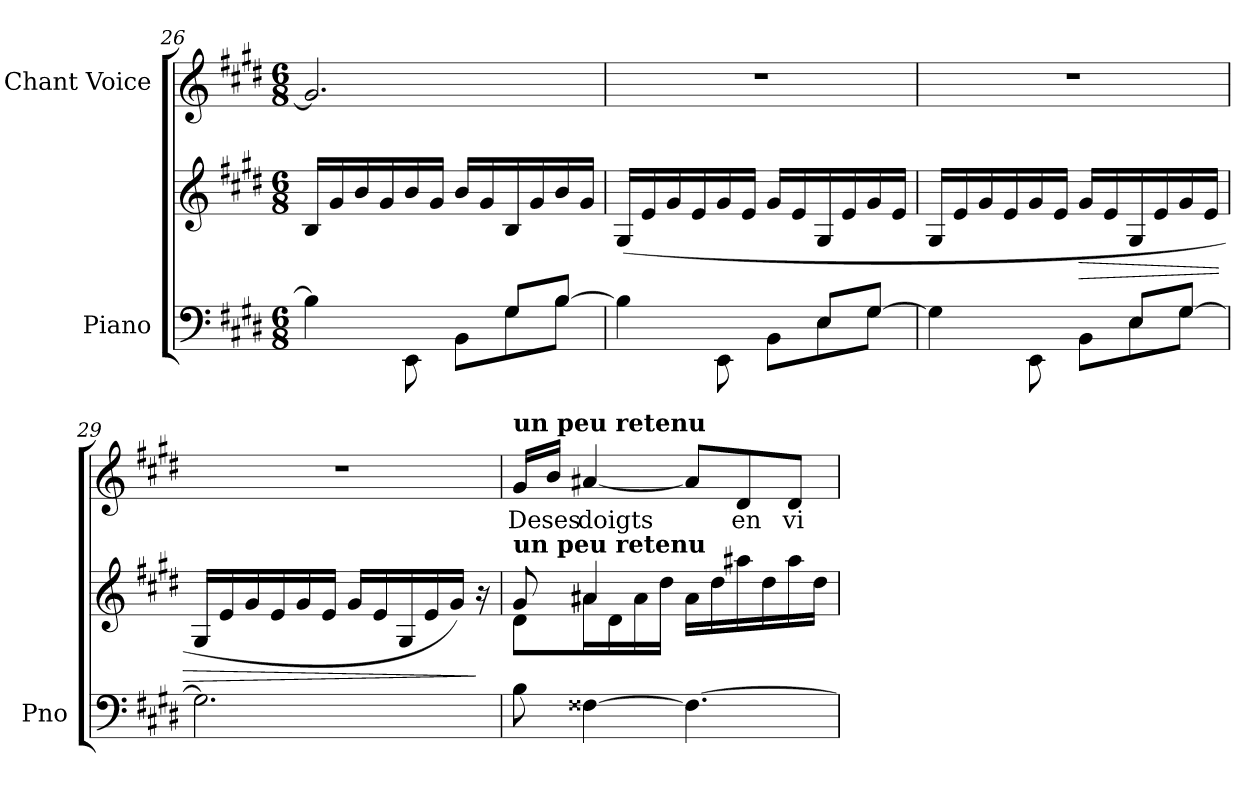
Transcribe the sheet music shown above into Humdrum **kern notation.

**kern	**kern	**dynam	**kern	**text
*part2	*part2	*part2	*part1	*part1
*staff3	*staff2	*staff2/3	*staff1	*staff1
*I"Piano	*	*	*I"Chant Voice	*
*I'Pno	*	*	*	*
*clefF4	*clefG2	*	*clefG2	*
*k[f#c#g#d#]	*k[f#c#g#d#]	*	*k[f#c#g#d#]	*
*M6/8	*M6/8	*	*M6/8	*
=26	=26	=26	=26	=26
*^	*	*	*	*
4B\]	2ryy	16B/LL	.	2.g#/]	.
.	.	16g#/	.	.	.
.	.	16b/	.	.	.
.	.	16g#/	.	.	.
8EE\	.	16b/	.	.	.
.	.	16g#/JJ	.	.	.
8BB\L	.	16b/LL	.	.	.
.	.	16g#/	.	.	.
8G#\	8G#/L	16B/	.	.	.
.	.	16g#/	.	.	.
[8B\J	8B/J	16b/	.	.	.
.	.	16g#/JJ	.	.	.
=27	=27	=27	=27	=27	=27
4B\]	2ryy	(>16G#/LL	.	2.r	.
.	.	16e/	.	.	.
.	.	16g#/	.	.	.
.	.	16e/	.	.	.
8EE\	.	16g#/	.	.	.
.	.	16e/JJ	.	.	.
8BB\L	.	16g#/LL	.	.	.
.	.	16e/	.	.	.
8E\	8E/L	16G#/	.	.	.
.	.	16e/	.	.	.
[8G#\J	8G#/J	16g#/	.	.	.
.	.	16e/JJ	.	.	.
!!LO:LB:g=z
=28	=28	=28	=28	=28	=28
4G#\]	2ryy	16G#/LL	.	2.r	.
.	.	16e/	.	.	.
.	.	16g#/	.	.	.
.	.	16e/	.	.	.
8EE\	.	16g#/	.	.	.
.	.	16e/JJ	.	.	.
!	!	!	!LO:HP:b	!	!
8BB\L	.	16g#/LL	>	.	.
.	.	16e/	.	.	.
8E\	8E/L	16G#/	.	.	.
.	.	16e/	.	.	.
[8G#\J	8G#/J	16g#/	.	.	.
.	.	16e/JJ	.	.	.
*v	*v	*	*	*	*
=29	=29	=29	=29	=29
2.G#\]	16G#/LL	.	2.r	.
.	16e/	.	.	.
.	16g#/	.	.	.
.	16e/	.	.	.
.	16g#/	.	.	.
.	16e/JJ	.	.	.
.	16g#/LL	.	.	.
.	16e/	.	.	.
.	16G#/	.	.	.
.	16e/	.	.	.
.	16g#/JJ)	.	.	.
.	16r	]	.	.
=30	=30	=30	=30	=30
*	*	*	*MM54	*
*	*^	*	*	*
!	!	!	!	!LO:TX:a:B:t=un peu retenu	!
!	!LO:TX:a:B:t=un peu retenu	!	!	!	!
!	!	!	!	!	!LO:LY:b
8B\	8g#/	8d#\L	.	16g#/LL	De
!	!	!	!	!	!LO:LY:b
.	.	.	.	16b/JJ	ses
!	!	!	!	!	!LO:LY:b
[4F##X\	4a#X/	16a#\L	.	[4a#X/	doigts
.	.	16d#\	.	.	.
.	.	16a#\	.	.	.
.	.	16dd#\JJ	.	.	.
4.F##\_	8ryy	16a#\LL	.	8a#/L]	.
.	.	16dd#\	.	.	.
!	!	!	!	!	!LO:LY:b
.	4ryy	16aa#X\	.	8d#/	en
.	.	16dd#\	.	.	.
!	!	!	!	!	!LO:LY:b
.	.	16aa#\	.	8d#/J	vi-
.	.	16dd#\JJ	.	.	.
*	*v	*v	*	*	*
=	=	=	=	=
*-	*-	*-	*-	*-
